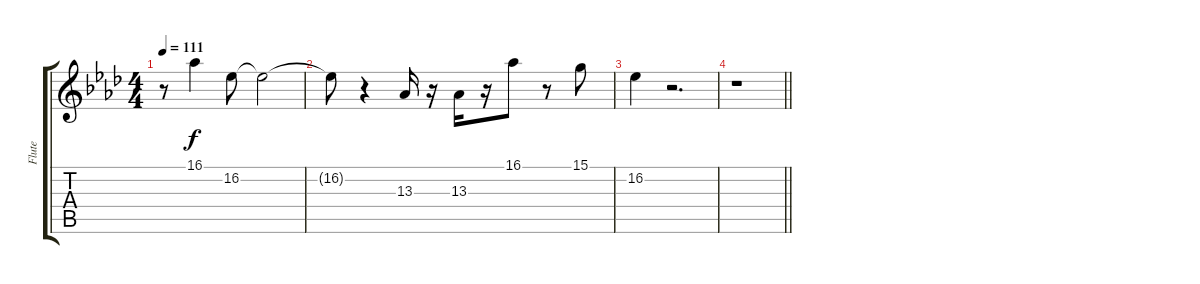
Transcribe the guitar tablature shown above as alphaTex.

\track ("Flute" "Flute") {instrument flute}
\staff {score tabs}
\tuning (E4 B3 G3 D3 A2 E2) {hide}
\ts (4 4)
\tempo 111
\clef g2
\ks ab
r.8{dy f} 16.1.4 16.2.8 16.2{t}.2 |
16.2{t}.8 r.4 13.3.16 r.16 13.3.16 r.16 16.1.8 r.8 15.1.8 |
16.2.4 r.2{d} |
\barLineRight lightlight
r.1
